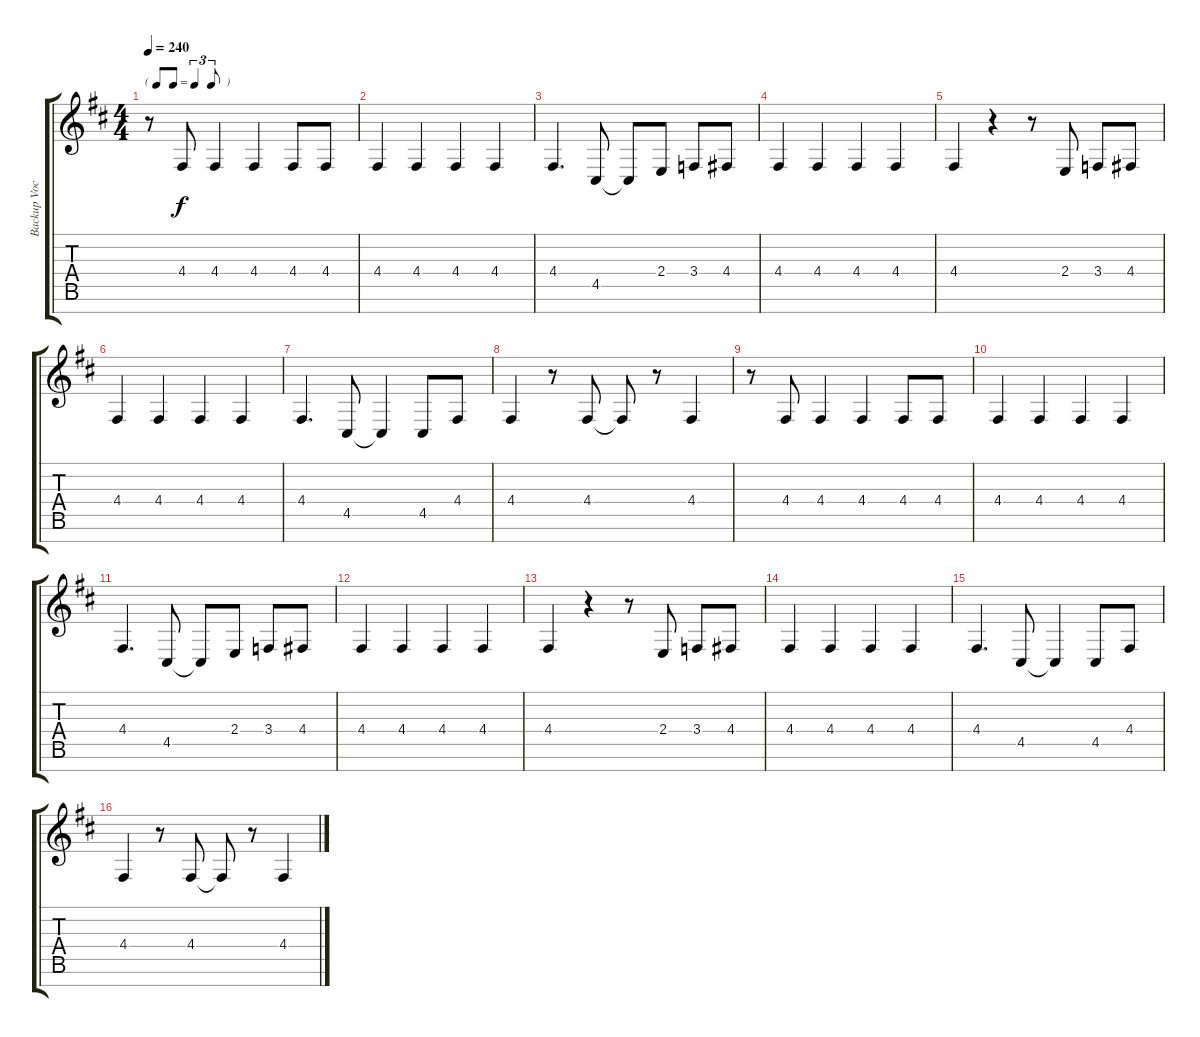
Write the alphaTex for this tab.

\track ("Backup Vocals" "Backup Voc") {instrument altosax}
\staff {score tabs}
\tuning (E4 B3 G3 D3 A2 E2 B1) {hide}
\ts (4 4)
\tf triplet8th
\tempo 240
\clef g2
\ks d
r.8{dy f} 4.4.8 4.4.4 4.4.4 4.4.8 4.4.8 |
4.4.4 4.4.4 4.4.4 4.4.4 |
4.4.4{d} 4.5.8 4.5{t}.8 2.4.8 3.4.8 4.4.8 |
4.4.4 4.4.4 4.4.4 4.4.4 |
4.4.4 r.4 r.8 2.4.8 3.4.8 4.4.8 |
4.4.4 4.4.4 4.4.4 4.4.4 |
4.4.4{d} 4.5.8 4.5{t}.4 4.5.8 4.4.8 |
4.4.4 r.8 4.4.8 4.4{t}.8 r.8 4.4.4 |
r.8 4.4.8 4.4.4 4.4.4 4.4.8 4.4.8 |
4.4.4 4.4.4 4.4.4 4.4.4 |
4.4.4{d} 4.5.8 4.5{t}.8 2.4.8 3.4.8 4.4.8 |
4.4.4 4.4.4 4.4.4 4.4.4 |
4.4.4 r.4 r.8 2.4.8 3.4.8 4.4.8 |
4.4.4 4.4.4 4.4.4 4.4.4 |
4.4.4{d} 4.5.8 4.5{t}.4 4.5.8 4.4.8 |
4.4.4 r.8 4.4.8 4.4{t}.8 r.8 4.4.4
